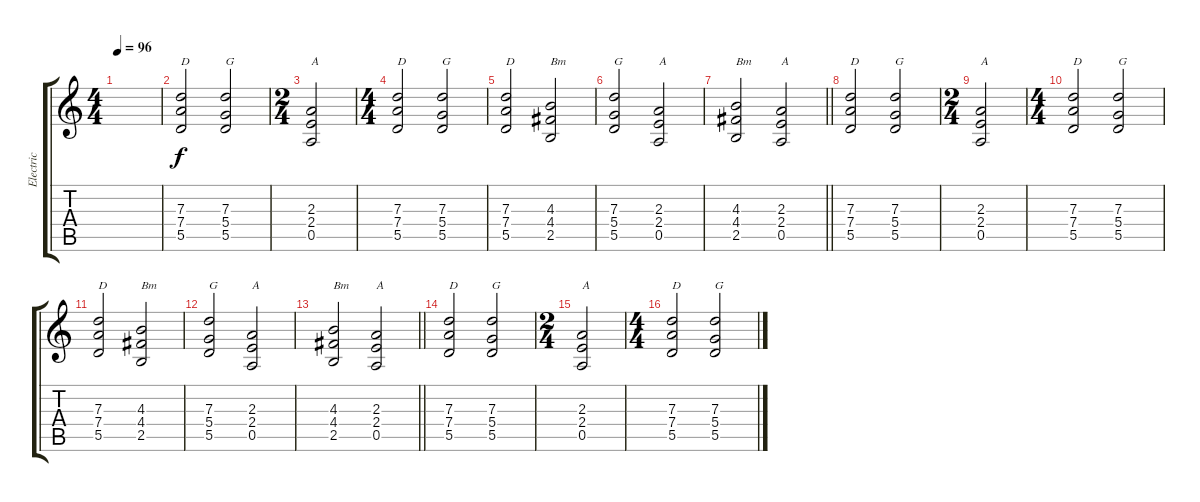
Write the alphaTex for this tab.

\track ("Electric" "Electric") {instrument overdrivenguitar}
\staff {score tabs}
\tuning (E4 B3 G3 D3 A2 E2) {hide}
\ts (4 4)
\tempo 96
\clef g2
\ks c
|
(7.3 7.4 5.5).2{txt "D"} (7.3 5.4 5.5).2{txt "G"} |
\ts (2 4)
(2.3 2.4 0.5).2{txt "A"} |
\ts (4 4)
(7.3 7.4 5.5).2{txt "D"} (7.3 5.4 5.5).2{txt "G"} |
(7.3 7.4 5.5).2{txt "D"} (4.3 4.4 2.5).2{txt "Bm"} |
(7.3 5.4 5.5).2{txt "G"} (2.3 2.4 0.5).2{txt "A"} |
\barLineRight lightlight
(4.3 4.4 2.5).2{txt "Bm"} (2.3 2.4 0.5).2{txt "A"} |
(7.3 7.4 5.5).2{txt "D"} (7.3 5.4 5.5).2{txt "G"} |
\ts (2 4)
(2.3 2.4 0.5).2{txt "A"} |
\ts (4 4)
(7.3 7.4 5.5).2{txt "D"} (7.3 5.4 5.5).2{txt "G"} |
(7.3 7.4 5.5).2{txt "D"} (4.3 4.4 2.5).2{txt "Bm"} |
(7.3 5.4 5.5).2{txt "G"} (2.3 2.4 0.5).2{txt "A"} |
\barLineRight lightlight
(4.3 4.4 2.5).2{txt "Bm"} (2.3 2.4 0.5).2{txt "A"} |
(7.3 7.4 5.5).2{txt "D"} (7.3 5.4 5.5).2{txt "G"} |
\ts (2 4)
(2.3 2.4 0.5).2{txt "A"} |
\ts (4 4)
(7.3 7.4 5.5).2{txt "D"} (7.3 5.4 5.5).2{txt "G"}
